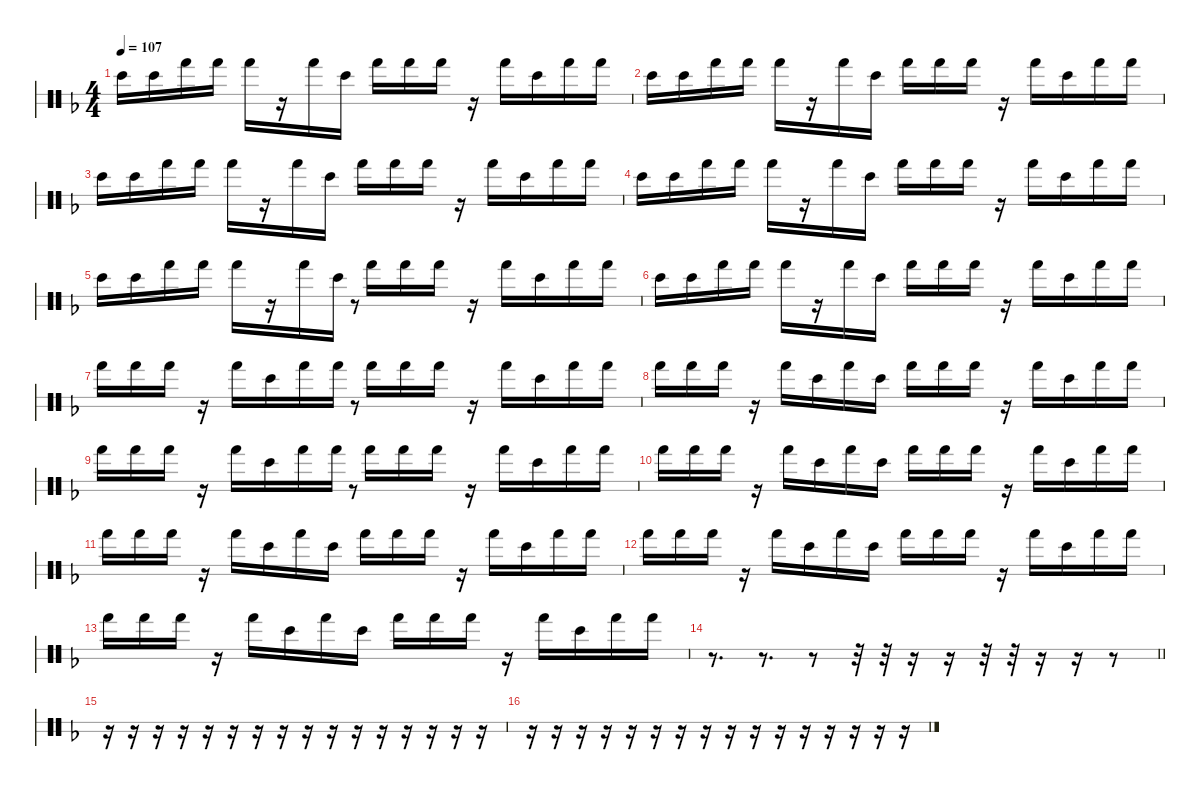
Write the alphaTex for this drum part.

\hideDynamics
\bracketExtendMode nobrackets
\singleTrackTrackNamePolicy hidden
\multiTrackTrackNamePolicy hidden
\firstSystemTrackNameMode fullname
\firstSystemTrackNameOrientation horizontal
\otherSystemsTrackNameOrientation horizontal
\track ("Bongos" "bngKit") {instrument percussion}
\staff {score 2}
\articulation defaults
\ts (4 4)
\tempo 107
\clef neutral
\ks dminor "Bongo High (hit)"{acc forcenatural}.16{dy mp} "Bongo High (hit)"{acc forcenatural}.16 "Hand (hit)"{acc forcenatural}.16{dy p} "Hand (hit)"{acc forcenatural}.16 "Hand (hit)"{acc forcenatural}.16{dy mp}
r.16 "Hand (hit)"{acc forcenatural}.16 "Bongo High (hit)"{acc forcenatural}.16 "Hand (hit)"{acc forcenatural}.16{dy p} "Hand (hit)"{acc forcenatural}.16 "Hand (hit)"{acc forcenatural}.16{dy mp} r.16 "Hand (hit)"{acc forcenatural}.16 "Bongo High (hit)"{acc forcenatural}.16 "Hand (hit)"{acc forcenatural}.16{dy p} "Hand (hit)"{acc forcenatural}.16 |
"Bongo High (hit)"{acc forcenatural}.16{dy mp} "Bongo High (hit)"{acc forcenatural}.16 "Hand (hit)"{acc forcenatural}.16{dy p} "Hand (hit)"{acc forcenatural}.16 "Hand (hit)"{acc forcenatural}.16{dy mp} r.16 "Hand (hit)"{acc forcenatural}.16 "Bongo High (hit)"{acc forcenatural}.16 "Hand (hit)"{acc forcenatural}.16{dy p} "Hand (hit)"{acc forcenatural}.16 "Hand (hit)"{acc forcenatural}.16{dy mp} r.16 "Hand (hit)"{acc forcenatural}.16 "Bongo High (hit)"{acc forcenatural}.16 "Hand (hit)"{acc forcenatural}.16{dy p} "Hand (hit)"{acc forcenatural}.16 |
"Bongo High (hit)"{acc forcenatural}.16{dy mp} "Bongo High (hit)"{acc forcenatural}.16 "Hand (hit)"{acc forcenatural}.16{dy p} "Hand (hit)"{acc forcenatural}.16 "Hand (hit)"{acc forcenatural}.16{dy mp} r.16 "Hand (hit)"{acc forcenatural}.16 "Bongo High (hit)"{acc forcenatural}.16 "Hand (hit)"{acc forcenatural}.16{dy p} "Hand (hit)"{acc forcenatural}.16 "Hand (hit)"{acc forcenatural}.16{dy mp} r.16 "Hand (hit)"{acc forcenatural}.16 "Bongo High (hit)"{acc forcenatural}.16 "Hand (hit)"{acc forcenatural}.16{dy p} "Hand (hit)"{acc forcenatural}.16 |
"Bongo High (hit)"{acc forcenatural}.16{dy mp} "Bongo High (hit)"{acc forcenatural}.16 "Hand (hit)"{acc forcenatural}.16{dy p} "Hand (hit)"{acc forcenatural}.16 "Hand (hit)"{acc forcenatural}.16{dy mp} r.16 "Hand (hit)"{acc forcenatural}.16 "Bongo High (hit)"{acc forcenatural}.16 "Hand (hit)"{acc forcenatural}.16{dy p} "Hand (hit)"{acc forcenatural}.16 "Hand (hit)"{acc forcenatural}.16{dy mp} r.16 "Hand (hit)"{acc forcenatural}.16 "Bongo High (hit)"{acc forcenatural}.16 "Hand (hit)"{acc forcenatural}.16{dy p} "Hand (hit)"{acc forcenatural}.16 |
"Bongo High (hit)"{acc forcenatural}.16{dy mp} "Bongo High (hit)"{acc forcenatural}.16 "Hand (hit)"{acc forcenatural}.16{dy p} "Hand (hit)"{acc forcenatural}.16 "Hand (hit)"{acc forcenatural}.16{dy mp} r.16 "Hand (hit)"{acc forcenatural}.16 "Bongo High (hit)"{acc forcenatural}.16 r.8{gr} "Hand (hit)"{acc forcenatural}.16{dy p} "Hand (hit)"{acc forcenatural}.16 "Hand (hit)"{acc forcenatural}.16{dy mp} r.16 "Hand (hit)"{acc forcenatural}.16 "Bongo High (hit)"{acc forcenatural}.16 "Hand (hit)"{acc forcenatural}.16{dy p} "Hand (hit)"{acc forcenatural}.16 |
"Bongo High (hit)"{acc forcenatural}.16{dy mp} "Bongo High (hit)"{acc forcenatural}.16 "Hand (hit)"{acc forcenatural}.16{dy p} "Hand (hit)"{acc forcenatural}.16 "Hand (hit)"{acc forcenatural}.16{dy mp} r.16 "Hand (hit)"{acc forcenatural}.16 "Bongo High (hit)"{acc forcenatural}.16 "Hand (hit)"{acc forcenatural}.16{dy p} "Hand (hit)"{acc forcenatural}.16 "Hand (hit)"{acc forcenatural}.16{dy mp} r.16 "Hand (hit)"{acc forcenatural}.16 "Bongo High (hit)"{acc forcenatural}.16 "Hand (hit)"{acc forcenatural}.16{dy p} "Hand (hit)"{acc forcenatural}.16 |
"Hand (hit)"{acc forcenatural}.16 "Hand (hit)"{acc forcenatural}.16 "Hand (hit)"{acc forcenatural}.16{dy mp} r.16 "Hand (hit)"{acc forcenatural}.16 "Bongo High (hit)"{acc forcenatural}.16 "Hand (hit)"{acc forcenatural}.16 "Hand (hit)"{acc forcenatural}.16{dy p} r.8{gr} "Hand (hit)"{acc forcenatural}.16 "Hand (hit)"{acc forcenatural}.16 "Hand (hit)"{acc forcenatural}.16{dy mp} r.16 "Hand (hit)"{acc forcenatural}.16 "Bongo High (hit)"{acc forcenatural}.16 "Hand (hit)"{acc forcenatural}.16 "Hand (hit)"{acc forcenatural}.16{dy p} |
"Hand (hit)"{acc forcenatural}.16 "Hand (hit)"{acc forcenatural}.16 "Hand (hit)"{acc forcenatural}.16{dy mp} r.16 "Hand (hit)"{acc forcenatural}.16 "Bongo High (hit)"{acc forcenatural}.16 "Hand (hit)"{acc forcenatural}.16 "Bongo High (hit)"{acc forcenatural}.16{dy p} "Hand (hit)"{acc forcenatural}.16{dy mp} "Hand (hit)"{acc forcenatural}.16{dy p} "Hand (hit)"{acc forcenatural}.16{dy mp} r.16 "Hand (hit)"{acc forcenatural}.16 "Bongo High (hit)"{acc forcenatural}.16 "Hand (hit)"{acc forcenatural}.16{dy p} "Hand (hit)"{acc forcenatural}.16 |
"Hand (hit)"{acc forcenatural}.16 "Hand (hit)"{acc forcenatural}.16 "Hand (hit)"{acc forcenatural}.16{dy mp} r.16 "Hand (hit)"{acc forcenatural}.16 "Bongo High (hit)"{acc forcenatural}.16 "Hand (hit)"{acc forcenatural}.16 "Hand (hit)"{acc forcenatural}.16{dy p} r.8{gr} "Hand (hit)"{acc forcenatural}.16 "Hand (hit)"{acc forcenatural}.16 "Hand (hit)"{acc forcenatural}.16{dy mp} r.16 "Hand (hit)"{acc forcenatural}.16 "Bongo High (hit)"{acc forcenatural}.16 "Hand (hit)"{acc forcenatural}.16 "Hand (hit)"{acc forcenatural}.16{dy p} |
"Hand (hit)"{acc forcenatural}.16 "Hand (hit)"{acc forcenatural}.16 "Hand (hit)"{acc forcenatural}.16{dy mp} r.16 "Hand (hit)"{acc forcenatural}.16 "Bongo High (hit)"{acc forcenatural}.16 "Hand (hit)"{acc forcenatural}.16 "Bongo High (hit)"{acc forcenatural}.16{dy p} "Hand (hit)"{acc forcenatural}.16{dy mp} "Hand (hit)"{acc forcenatural}.16{dy p} "Hand (hit)"{acc forcenatural}.16{dy mp} r.16 "Hand (hit)"{acc forcenatural}.16 "Bongo High (hit)"{acc forcenatural}.16 "Hand (hit)"{acc forcenatural}.16{dy p} "Hand (hit)"{acc forcenatural}.16 |
"Hand (hit)"{acc forcenatural}.16 "Hand (hit)"{acc forcenatural}.16 "Hand (hit)"{acc forcenatural}.16{dy mp} r.16 "Hand (hit)"{acc forcenatural}.16 "Bongo High (hit)"{acc forcenatural}.16 "Hand (hit)"{acc forcenatural}.16 "Bongo High (hit)"{acc forcenatural}.16{dy p} "Hand (hit)"{acc forcenatural}.16{dy mp} "Hand (hit)"{acc forcenatural}.16{dy p} "Hand (hit)"{acc forcenatural}.16{dy mp} r.16 "Hand (hit)"{acc forcenatural}.16 "Bongo High (hit)"{acc forcenatural}.16 "Hand (hit)"{acc forcenatural}.16{dy p} "Hand (hit)"{acc forcenatural}.16 |
"Hand (hit)"{acc forcenatural}.16 "Hand (hit)"{acc forcenatural}.16 "Hand (hit)"{acc forcenatural}.16{dy mp} r.16 "Hand (hit)"{acc forcenatural}.16 "Bongo High (hit)"{acc forcenatural}.16 "Hand (hit)"{acc forcenatural}.16 "Bongo High (hit)"{acc forcenatural}.16{dy p} "Hand (hit)"{acc forcenatural}.16{dy mp} "Hand (hit)"{acc forcenatural}.16{dy p} "Hand (hit)"{acc forcenatural}.16{dy mp} r.16 "Hand (hit)"{acc forcenatural}.16 "Bongo High (hit)"{acc forcenatural}.16 "Hand (hit)"{acc forcenatural}.16{dy p} "Hand (hit)"{acc forcenatural}.16 |
"Hand (hit)"{acc forcenatural}.16 "Hand (hit)"{acc forcenatural}.16 "Hand (hit)"{acc forcenatural}.16{dy mp} r.16 "Hand (hit)"{acc forcenatural}.16 "Bongo High (hit)"{acc forcenatural}.16 "Hand (hit)"{acc forcenatural}.16 "Bongo High (hit)"{acc forcenatural}.16{dy p} "Hand (hit)"{acc forcenatural}.16{dy mp} "Hand (hit)"{acc forcenatural}.16{dy p} "Hand (hit)"{acc forcenatural}.16{dy mp} r.16 "Hand (hit)"{acc forcenatural}.16 "Bongo High (hit)"{acc forcenatural}.16 "Hand (hit)"{acc forcenatural}.16{dy p} "Hand (hit)"{acc forcenatural}.16 |
\barLineRight lightlight
r.8{d} r.8{d} r.8 r.32 r.32 r.16 r.16 r.32 r.32 r.16 r.16 r.8 |
r.16 r.16 r.16 r.16 r.16 r.16 r.16 r.16 r.16 r.16 r.16 r.16 r.16 r.16 r.16 r.16 |
r.16 r.16 r.16 r.16 r.16 r.16 r.16 r.16 r.16 r.16 r.16 r.16 r.16 r.16 r.16 r.16
